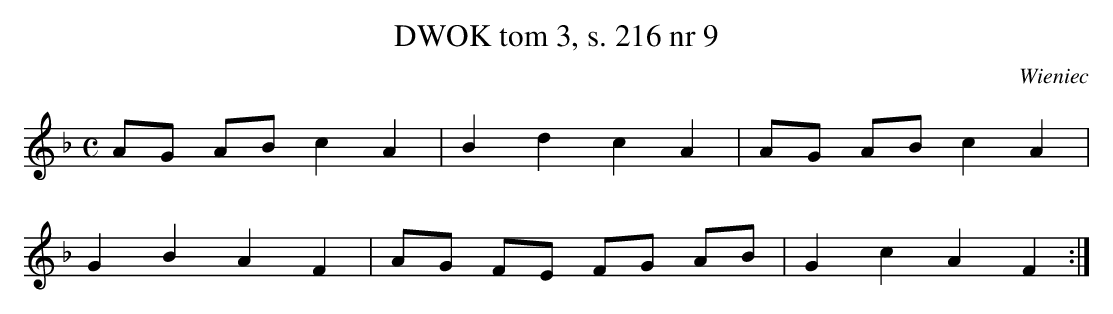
X:1
T: DWOK tom 3, s. 216 nr 9
O: Wieniec
L: 1/16
M: C
K: F
A2G2 A2B2 c4 A4 | B4 d4 c4 A4 | A2G2 A2B2 c4 A4 |
G4 B4 A4 F4 | A2G2 F2E2 F2G2 A2B2 | G4 c4 A4 F4 :|
